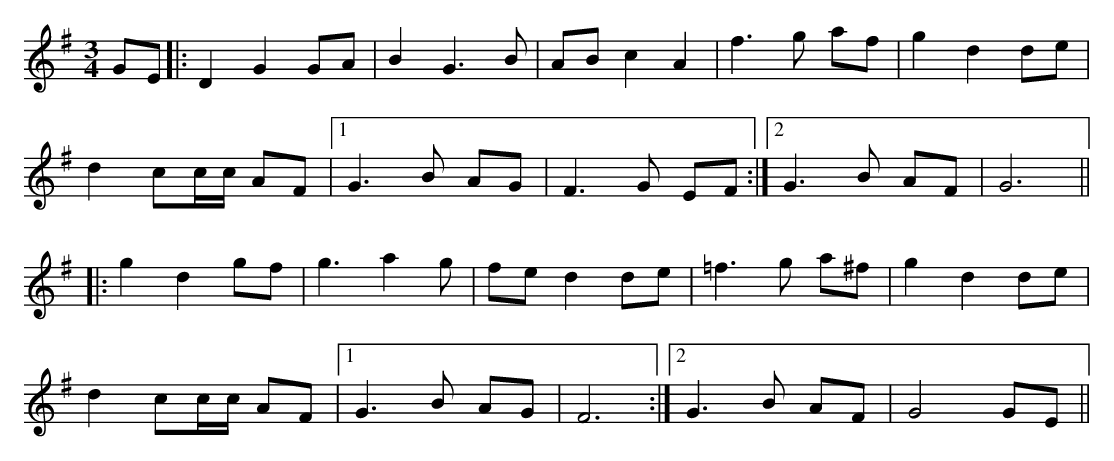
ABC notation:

X:1
M:3/4
K:G
GE|:D2 G2 GA|B2 G3 B|AB c2 A2|f3 g af|g2 d2 de|
d2 cc/c/ AF|1 G3 B AG|F3 G EF:|2 G3 B AF|G6||
|:g2 d2 gf|g3 a2 g|fe d2 de|=f3 g a^f|g2 d2 de|
d2 cc/c/ AF|1 G3 B AG|F6:|2 G3 B AF|G4 GE||
